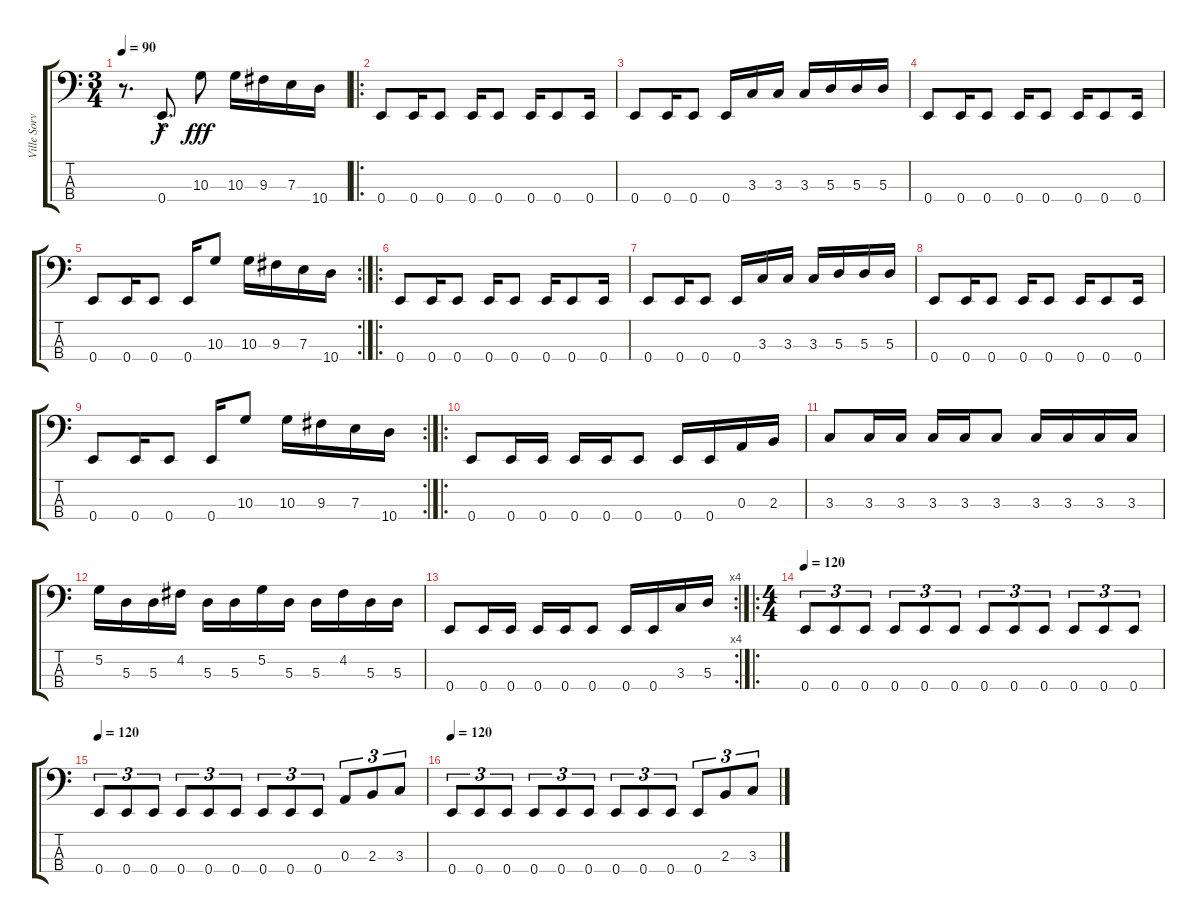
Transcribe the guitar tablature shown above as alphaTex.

\track ("Ville Sorvali" "Ville Sorv") {instrument electricbasspick}
\staff {score tabs}
\tuning (G2 D2 A1 E1) {hide}
\ts (3 4)
\tempo 90
\clef f4
\ks c
r.8{d dy fff} 0.4{hac t}.8{d dy f} 10.3.8{dy fff} 10.3.16 9.3.16 7.3.16 10.4.16 |
\ro
0.4.8 0.4.16 0.4.8 0.4.16 0.4.8 0.4.16 0.4.8 0.4.16 |
0.4.8 0.4.16 0.4.8 0.4.16 3.3.16 3.3.16 3.3.16 5.3.16 5.3.16 5.3.16 |
0.4.8 0.4.16 0.4.8 0.4.16 0.4.8 0.4.16 0.4.8 0.4.16 |
\rc 2
0.4.8 0.4.16 0.4.8 0.4.16 10.3.8 10.3.16 9.3.16 7.3.16 10.4.16 |
\ro
0.4.8 0.4.16 0.4.8 0.4.16 0.4.8 0.4.16 0.4.8 0.4.16 |
0.4.8 0.4.16 0.4.8 0.4.16 3.3.16 3.3.16 3.3.16 5.3.16 5.3.16 5.3.16 |
0.4.8 0.4.16 0.4.8 0.4.16 0.4.8 0.4.16 0.4.8 0.4.16 |
\rc 2
0.4.8 0.4.16 0.4.8 0.4.16 10.3.8 10.3.16 9.3.16 7.3.16 10.4.16 |
\ro
0.4.8 0.4.16 0.4.16 0.4.16 0.4.16 0.4.8 0.4.16 0.4.16 0.3.16 2.3.16 |
3.3.8 3.3.16 3.3.16 3.3.16 3.3.16 3.3.8 3.3.16 3.3.16 3.3.16 3.3.16 |
5.2.16 5.3.16 5.3.16 4.2.16 5.3.16 5.3.16 5.2.16 5.3.16 5.3.16 4.2.16 5.3.16 5.3.16 |
\rc 4
0.4.8 0.4.16 0.4.16 0.4.16 0.4.16 0.4.8 0.4.16 0.4.16 3.3.16 5.3.16 |
\ro
\ts (4 4)
\tempo 120
0.4.8{tu (3 2)} 0.4.8{tu (3 2)} 0.4.8{tu (3 2)} 0.4.8{tu (3 2)} 0.4.8{tu (3 2)} 0.4.8{tu (3 2)} 0.4.8{tu (3 2)} 0.4.8{tu (3 2)} 0.4.8{tu (3 2)} 0.4.8{tu (3 2)} 0.4.8{tu (3 2)} 0.4.8{tu (3 2)} |
\tempo 120
0.4.8{tu (3 2)} 0.4.8{tu (3 2)} 0.4.8{tu (3 2)} 0.4.8{tu (3 2)} 0.4.8{tu (3 2)} 0.4.8{tu (3 2)} 0.4.8{tu (3 2)} 0.4.8{tu (3 2)} 0.4.8{tu (3 2)} 0.3.8{tu (3 2)} 2.3.8{tu (3 2)} 3.3.8{tu (3 2)} |
\tempo 120
0.4.8{tu (3 2)} 0.4.8{tu (3 2)} 0.4.8{tu (3 2)} 0.4.8{tu (3 2)} 0.4.8{tu (3 2)} 0.4.8{tu (3 2)} 0.4.8{tu (3 2)} 0.4.8{tu (3 2)} 0.4.8{tu (3 2)} 0.4.8{tu (3 2)} 2.3.8{tu (3 2)} 3.3.8{tu (3 2)}
